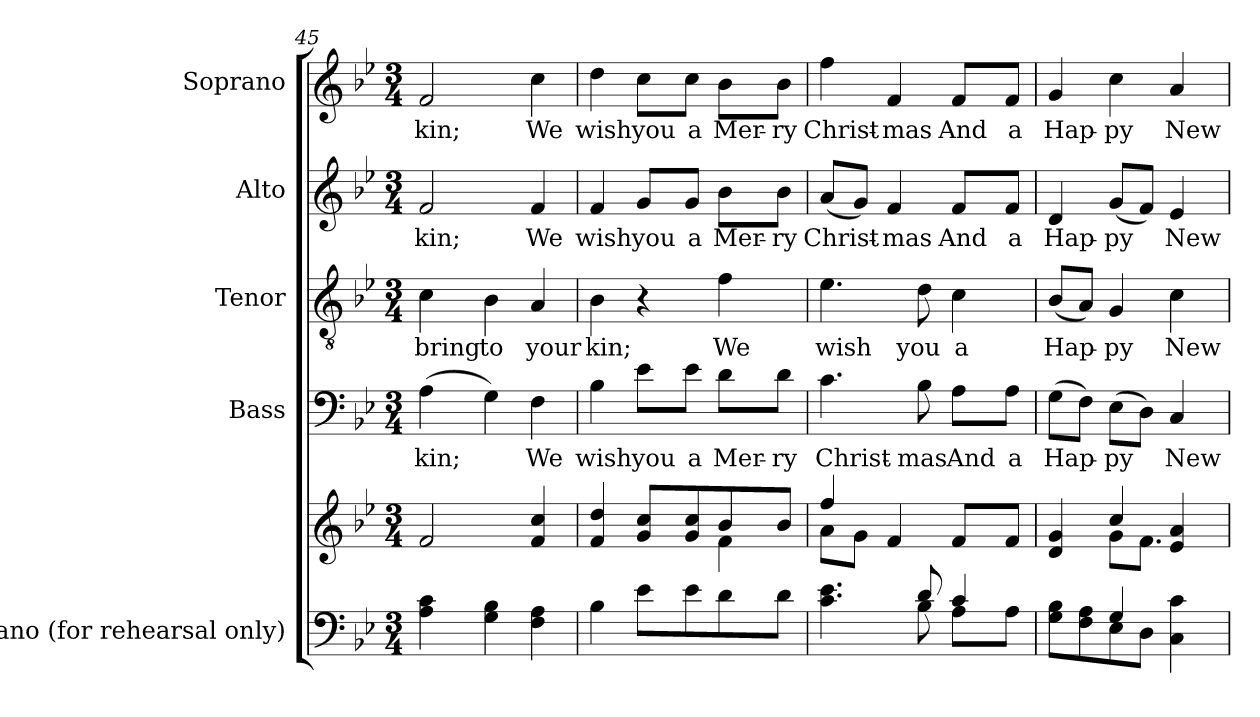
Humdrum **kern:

**kern	**kern	**kern	**text	**kern	**text	**kern	**text	**kern	**text
*part5	*part5	*part4	*part4	*part3	*part3	*part2	*part2	*part1	*part1
*staff6	*staff5	*staff4	*staff4	*staff3	*staff3	*staff2	*staff2	*staff1	*staff1
*I"Piano (for rehearsal  only)	*	*I"Bass	*	*I"Tenor	*	*I"Alto	*	*I"Soprano	*
*I'Pno.	*	*I'B.	*	*I'T.	*	*I'A.	*	*I'S.	*
!!LO:LB:g=z
*clefF4	*clefG2	*clefF4	*	*clefGv2	*	*clefG2	*	*clefG2	*
*	*	*	*	*ITrd7c12	*	*	*	*	*
*k[b-e-]	*k[b-e-]	*k[b-e-]	*	*k[b-e-]	*	*k[b-e-]	*	*k[b-e-]	*
*B-:	*B-:	*B-:	*	*B-:	*	*B-:	*	*B-:	*
*M3/4	*M3/4	*M3/4	*	*M3/4	*	*M3/4	*	*M3/4	*
=45	=45	=45	=45	=45	=45	=45	=45	=45	=45
!	!	!	!LO:LY:b:color=#000000	!	!	!	!	!	!
!	!	!	!	!	!LO:LY:b:color=#000000	!	!	!	!
!	!	!	!	!	!	!	!LO:LY:b:color=#000000	!	!
!	!	!	!	!	!	!	!	!	!LO:LY:b:color=#000000
4Ai\ 4ci	2fi/	(4Ai\	kin;	4Ci\	bring	2fi/	kin;	2fi/	kin;
!	!	!	!	!	!LO:LY:b:color=#000000	!	!	!	!
4Gi\ 4B-i	.	4Gi\)	.	4BB-i\	to	.	.	.	.
!	!	!	!LO:LY:b:color=#000000	!	!	!	!	!	!
!	!	!	!	!	!LO:LY:b:color=#000000	!	!	!	!
!	!	!	!	!	!	!	!LO:LY:b:color=#000000	!	!
!	!	!	!	!	!	!	!	!	!LO:LY:b:color=#000000
4Fi\ 4Ai	4fi/ 4cci	4Fi\	We	4AAi/	your	4fi/	We	4cci\	We
=46	=46	=46	=46	=46	=46	=46	=46	=46	=46
*	*^	*	*	*	*	*	*	*	*
!	!	!	!	!LO:LY:b:color=#000000	!	!	!	!	!	!
!	!	!	!	!	!	!LO:LY:b:color=#000000	!	!	!	!
!	!	!	!	!	!	!	!	!LO:LY:b:color=#000000	!	!
!	!	!	!	!	!	!	!	!	!	!LO:LY:b:color=#000000
4B-i\	4fi/ 4ddi	2ryy	4B-i\	wish	4BB-i\	kin;	4fi/	wish	4ddi\	wish
!	!	!	!	!LO:LY:b:color=#000000	!	!	!	!	!	!
!	!	!	!	!	!	!	!	!LO:LY:b:color=#000000	!	!
!	!	!	!	!	!	!	!	!	!	!LO:LY:b:color=#000000
8e-i\L	8gi/ 8cciL	.	8e-i\L	you	4r	.	8gi/L	you	8cci\L	you
!	!	!	!	!LO:LY:b:color=#000000	!	!	!	!	!	!
!	!	!	!	!	!	!	!	!LO:LY:b:color=#000000	!	!
!	!	!	!	!	!	!	!	!	!	!LO:LY:b:color=#000000
8e-i\	8gi/ 8cci	.	8e-i\J	a	.	.	8gi/J	a	8cci\J	a
!	!	!	!	!LO:LY:b:color=#000000	!	!	!	!	!	!
!	!	!	!	!	!	!LO:LY:b:color=#000000	!	!	!	!
!	!	!	!	!	!	!	!	!LO:LY:b:color=#000000	!	!
!	!	!	!	!	!	!	!	!	!	!LO:LY:b:color=#000000
8di\	8b-i/	4fi\	8di\L	Mer-	4Fi\	We	8b-i\L	Mer-	8b-i\L	Mer-
!	!	!	!	!LO:LY:b:color=#000000	!	!	!	!	!	!
!	!	!	!	!	!	!	!	!LO:LY:b:color=#000000	!	!
!	!	!	!	!	!	!	!	!	!	!LO:LY:b:color=#000000
8di\J	8b-i/J	.	8di\J	-ry	.	.	8b-i\J	-ry	8b-i\J	-ry
=47	=47	=47	=47	=47	=47	=47	=47	=47	=47	=47
*^	*	*	*	*	*	*	*	*	*	*
!	!	!	!	!	!LO:LY:b:color=#000000	!	!	!	!	!	!
!	!	!	!	!	!	!	!LO:LY:b:color=#000000	!	!	!	!
!	!	!	!	!	!	!	!	!	!LO:LY:b:color=#000000	!	!
!	!	!	!	!	!	!	!	!	!	!	!LO:LY:b:color=#000000
4.ci\ 4.e-i	4.ryy	4ffi/	8ai\L	4.ci\	Christ-	4.E-i\	wish	(8ai/L	Christ-	4ffi\	Christ-
.	.	.	8gi\J	.	.	.	.	8gi/J)	.	.	.
!	!	!	!	!	!	!	!	!	!LO:LY:b:color=#000000	!	!
!	!	!	!	!	!	!	!	!	!	!	!LO:LY:b:color=#000000
.	.	4fi/	2ryy	.	.	.	.	4fi/	-mas	4fi/	-mas
!	!	!	!	!	!LO:LY:b:color=#000000	!	!	!	!	!	!
!	!	!	!	!	!	!	!LO:LY:b:color=#000000	!	!	!	!
8di/	8B-i\	.	.	8B-i\	-mas	8Di\	you	.	.	.	.
!	!	!	!	!	!LO:LY:b:color=#000000	!	!	!	!	!	!
!	!	!	!	!	!	!	!LO:LY:b:color=#000000	!	!	!	!
!	!	!	!	!	!	!	!	!	!LO:LY:b:color=#000000	!	!
!	!	!	!	!	!	!	!	!	!	!	!LO:LY:b:color=#000000
4ci/	8Ai\L	8fi/L	.	8Ai\L	And	4Ci\	a	8fi/L	And	8fi/L	And
!	!	!	!	!	!LO:LY:b:color=#000000	!	!	!	!	!	!
!	!	!	!	!	!	!	!	!	!LO:LY:b:color=#000000	!	!
!	!	!	!	!	!	!	!	!	!	!	!LO:LY:b:color=#000000
.	8Ai\J	8fi/J	.	8Ai\J	a	.	.	8fi/J	a	8fi/J	a
=48	=48	=48	=48	=48	=48	=48	=48	=48	=48	=48	=48
!	!	!	!	!	!LO:LY:b:color=#000000	!	!	!	!	!	!
!	!	!	!	!	!	!	!LO:LY:b:color=#000000	!	!	!	!
!	!	!	!	!	!	!	!	!	!LO:LY:b:color=#000000	!	!
!	!	!	!	!	!	!	!	!	!	!	!LO:LY:b:color=#000000
4ryy	8Gi\ 8B-iL	4di/ 4gi	4ryy	(8Gi\L	Hap-	(8BB-i/L	Hap-	4di/	Hap-	4gi/	Hap-
.	8Fi\ 8Ai	.	.	8Fi\J)	.	8AAi/J)	.	.	.	.	.
!	!	!	!	!	!LO:LY:b:color=#000000	!	!	!	!	!	!
!	!	!	!	!	!	!	!LO:LY:b:color=#000000	!	!	!	!
!	!	!	!	!	!	!	!	!	!LO:LY:b:color=#000000	!	!
!	!	!	!	!	!	!	!	!	!	!	!LO:LY:b:color=#000000
4Gi/	8E-i\	4cci/	8gi\L	(8E-i\L	-py	4GGi/	-py	(8gi/L	-py	4cci\	-py
.	8Di\J	.	8.fi\J	8Di\J)	.	.	.	8fi/J)	.	.	.
!	!	!	!	!	!LO:LY:b:color=#000000	!	!	!	!	!	!
!	!	!	!	!	!	!	!LO:LY:b:color=#000000	!	!	!	!
!	!	!	!	!	!	!	!	!	!LO:LY:b:color=#000000	!	!
!	!	!	!	!	!	!	!	!	!	!	!LO:LY:b:color=#000000
4ryy	4Ci\ 4ci	4e-i/ 4ai	.	4Ci/	New	4Ci\	New	4e-i/	New	4ai/	New
.	.	.	8.ryy	.	.	.	.	.	.	.	.
*v	*v	*	*	*	*	*	*	*	*	*	*
*	*v	*v	*	*	*	*	*	*	*	*
=	=	=	=	=	=	=	=	=	=
*-	*-	*-	*-	*-	*-	*-	*-	*-	*-
